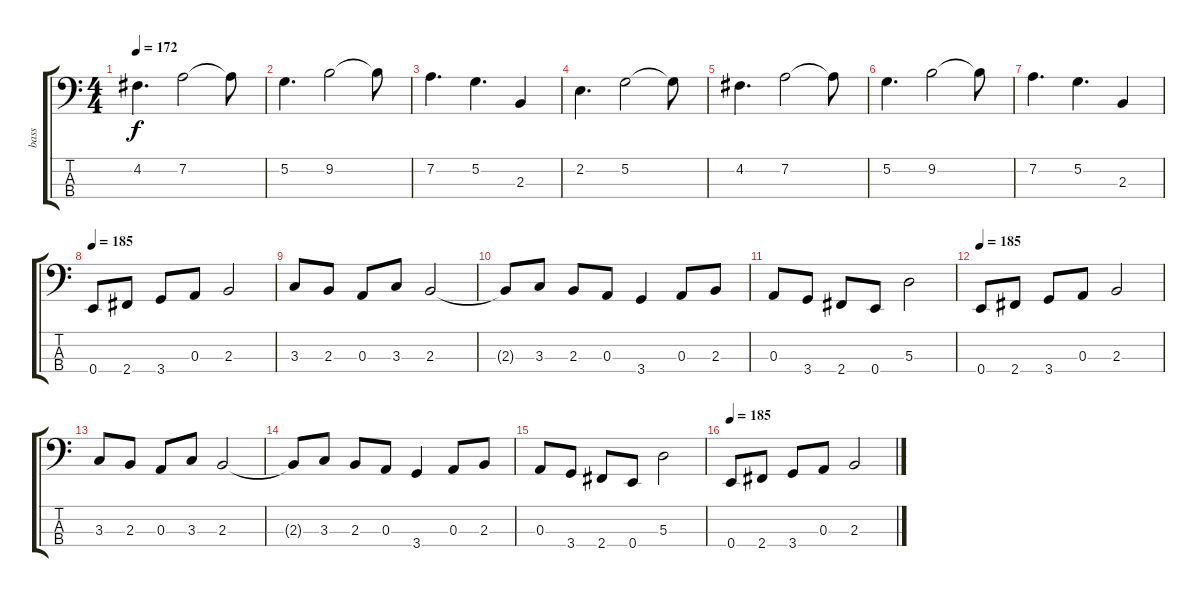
\track ("bass" "bass") {solo instrument electricbassfinger}
\staff {score tabs}
\tuning (G2 D2 A1 E1) {hide}
\ts (4 4)
\tempo 172
\clef f4
\ks c
4.2.4{d dy f} 7.2.2 7.2{t}.8 |
5.2.4{d} 9.2.2 9.2{t}.8 |
7.2.4{d} 5.2.4{d} 2.3.4 |
2.2.4{d} 5.2.2 5.2{t}.8 |
4.2.4{d} 7.2.2 7.2{t}.8 |
5.2.4{d} 9.2.2 9.2{t}.8 |
7.2.4{d} 5.2.4{d} 2.3.4 |
\tempo 185
0.4.8 2.4.8 3.4.8 0.3.8 2.3.2 |
3.3.8 2.3.8 0.3.8 3.3.8 2.3.2 |
2.3{t}.8 3.3.8 2.3.8 0.3.8 3.4.4 0.3.8 2.3.8 |
0.3.8 3.4.8 2.4.8 0.4.8 5.3.2 |
\tempo 185
0.4.8 2.4.8 3.4.8 0.3.8 2.3.2 |
3.3.8 2.3.8 0.3.8 3.3.8 2.3.2 |
2.3{t}.8 3.3.8 2.3.8 0.3.8 3.4.4 0.3.8 2.3.8 |
0.3.8 3.4.8 2.4.8 0.4.8 5.3.2 |
\tempo 185
0.4.8 2.4.8 3.4.8 0.3.8 2.3.2
